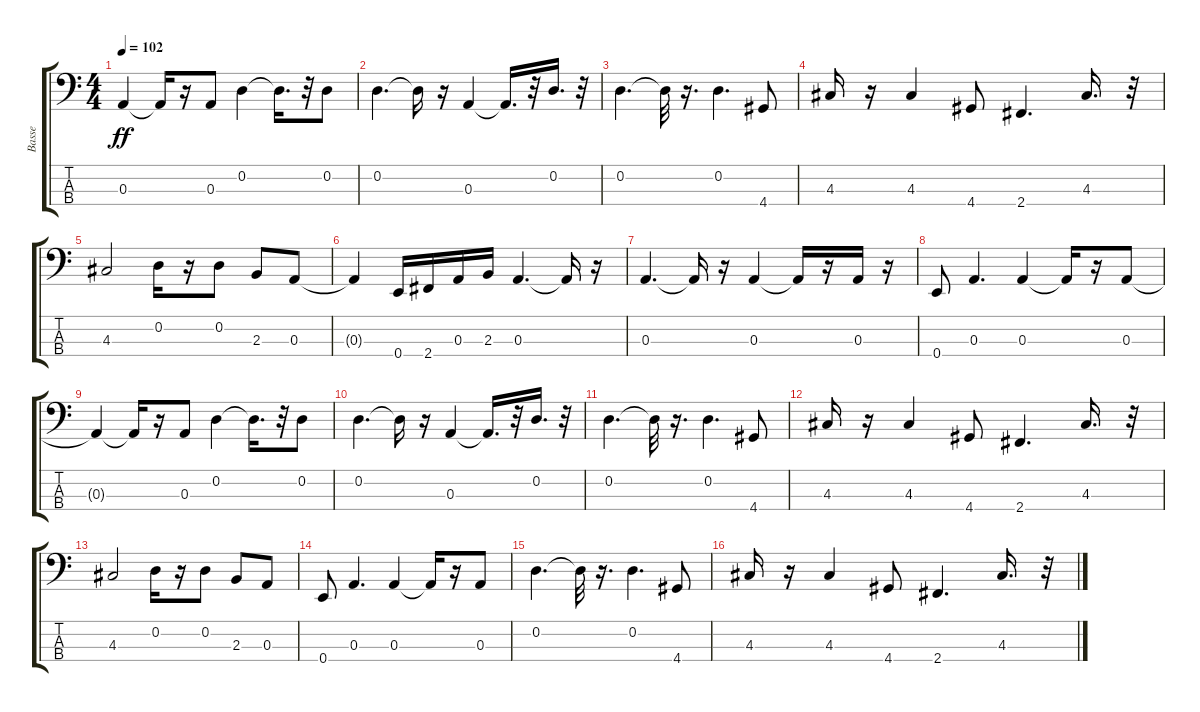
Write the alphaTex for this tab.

\track ("Basse" "Basse") {instrument electricbassfinger}
\staff {score tabs}
\tuning (G2 D2 A1 E1) {hide}
\ts (4 4)
\tempo 102
\clef f4
\ks c
0.3{t}.4{dy ff} 0.3{t}.16 r.16 0.3.8 0.2.4 0.2{t}.16{d} r.32 0.2.8 |
0.2.4{d} 0.2{t}.16 r.16 0.3.4 0.3{t}.16{d} r.32 0.2.16{d} r.32 |
0.2.4{d} 0.2{t}.32 r.16{d} 0.2.4{d} 4.4.8 |
4.3.16 r.16 4.3.4 4.4.8 2.4.4{d} 4.3.16{d} r.32 |
4.3.2 0.2.16 r.16 0.2.8 2.3.8 0.3.8 |
0.3{t}.4 0.4.16 2.4.16 0.3.16 2.3.16 0.3.4{d} 0.3{t}.16 r.16 |
0.3.4{d} 0.3{t}.16 r.16 0.3.4 0.3{t}.16 r.16 0.3.16 r.16 |
0.4.8 0.3.4{d} 0.3.4 0.3{t}.16 r.16 0.3.8 |
0.3{t}.4 0.3{t}.16 r.16 0.3.8 0.2.4 0.2{t}.16{d} r.32 0.2.8 |
0.2.4{d} 0.2{t}.16 r.16 0.3.4 0.3{t}.16{d} r.32 0.2.16{d} r.32 |
0.2.4{d} 0.2{t}.32 r.16{d} 0.2.4{d} 4.4.8 |
4.3.16 r.16 4.3.4 4.4.8 2.4.4{d} 4.3.16{d} r.32 |
4.3.2 0.2.16 r.16 0.2.8 2.3.8 0.3.8 |
0.4.8 0.3.4{d} 0.3.4 0.3{t}.16 r.16 0.3.8 |
0.2.4{d} 0.2{t}.32 r.16{d} 0.2.4{d} 4.4.8 |
4.3.16 r.16 4.3.4 4.4.8 2.4.4{d} 4.3.16{d} r.32
